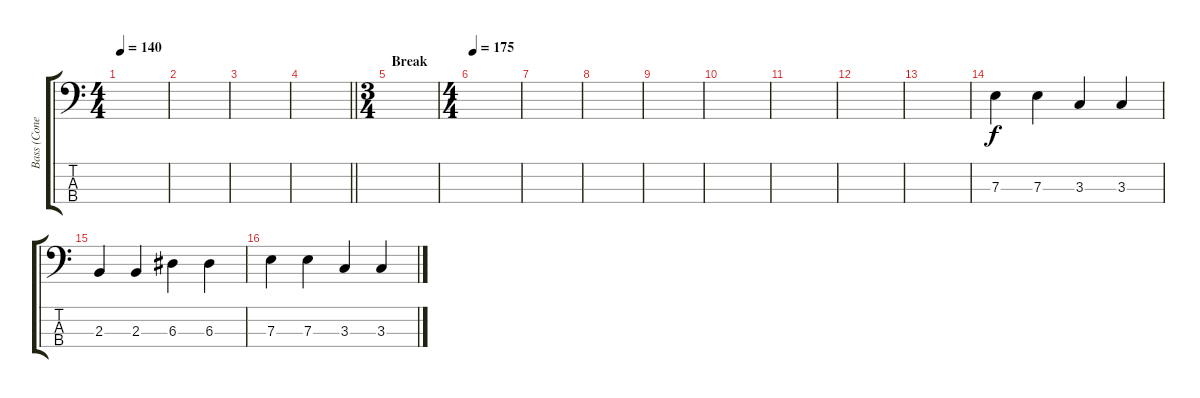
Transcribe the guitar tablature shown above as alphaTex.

\track ("Bass (Cone)" "Bass (Cone") {instrument electricbasspick}
\staff {score tabs}
\tuning (G2 D2 A1 E1) {hide}
\ts (4 4)
\tempo 140
\clef f4
\ks c
|
|
|
\barLineRight lightlight
|
\ts (3 4)
\section ("" "Break")
|
\ts (4 4)
\tempo 175
|
|
|
|
|
|
|
|
7.3.4 7.3.4 3.3.4 3.3.4 |
2.3.4 2.3.4 6.3.4 6.3.4 |
7.3.4 7.3.4 3.3.4 3.3.4
